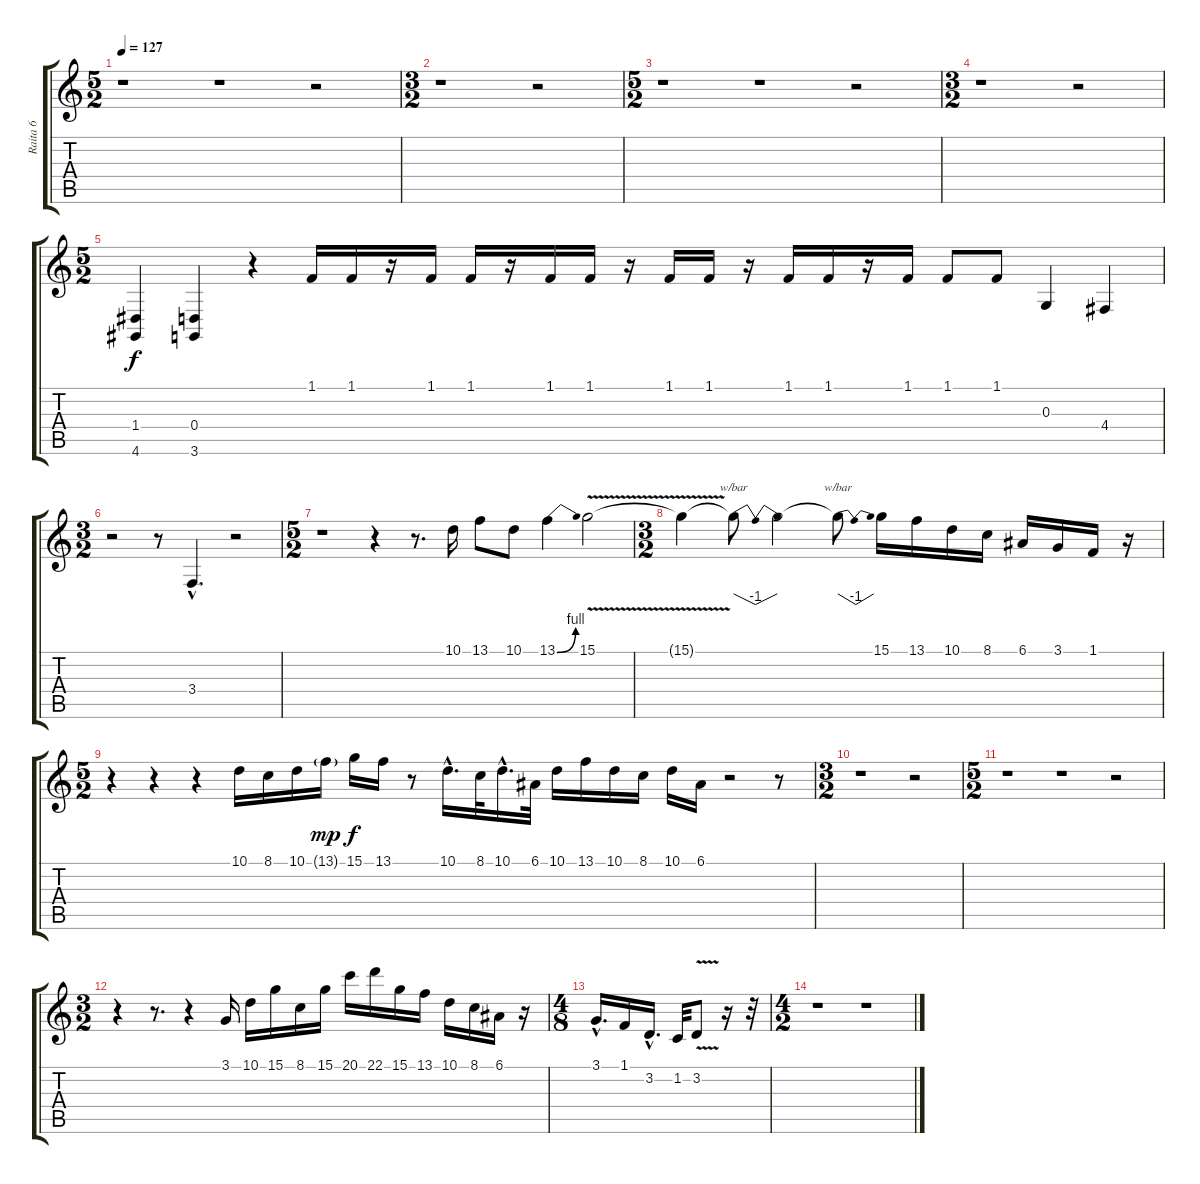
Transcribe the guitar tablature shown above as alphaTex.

\track ("Raita 6" "Raita 6") {instrument lead8bassandlead}
\staff {score tabs}
\tuning (E4 B3 G3 D3 A2 E2) {hide}
\ts (5 2)
\tempo 127
\clef g2
\ks c
r.1{dy f} r.1 r.2 |
\ts (3 2)
r.1 r.2 |
\ts (5 2)
r.1 r.1 r.2 |
\ts (3 2)
r.1 r.2 |
\ts (5 2)
(1.4 4.6).4 (0.4 3.6).4 r.4 1.1.16 1.1.16 r.16 1.1.16 1.1.16 r.16 1.1.16 1.1.16 r.16 1.1.16 1.1.16 r.16 1.1.16 1.1.16 r.16 1.1.16 1.1.8 1.1.8 0.3.4 4.4.4 |
\ts (3 2)
r.2 r.8 3.4{hac}.4{d} r.2 |
\ts (5 2)
r.1 r.4 r.8{d} 10.1.16 13.1.8 10.1.8 13.1{be (bend 0 0 60 4)}.4 15.1{v}.2 |
\ts (3 2)
15.1{t}.4 15.1{t}.8{tbe (dip default 0 0 30 -4 60 0)} 15.1{t}.2 15.1{t}.8{tbe (dip default 0 0 30 -4 60 0)} 15.1.16 13.1.16 10.1.16 8.1.16 6.1.16 3.1.16 1.1.16 r.16 |
\ts (5 2)
r.4 r.4 r.4 10.1.16 8.1.16 10.1.16 13.1{g}.16{dy mp} 15.1.16{dy f} 13.1.16 r.8 10.1{hac}.16{d} 8.1.32 10.1{hac}.16{d} 6.1.32 10.1.16 13.1.16 10.1.16 8.1.16 10.1.16 6.1.16 r.2 r.8 |
\ts (3 2)
r.1 r.2 |
\ts (5 2)
r.1 r.1 r.2 |
\ts (3 2)
r.4 r.8{d} r.4 3.1.16 10.1.16 15.1.16 8.1.16 15.1.16 20.1.16 22.1.16 15.1.16 13.1.16 10.1.16 8.1.16 6.1.16 r.16 |
\ts (4 8)
3.1{hac}.16{d} 1.1.16 3.2{hac}.16{d} 1.2.32 3.2{v}.8 r.16 r.32 |
\ts (4 2)
r.1 r.1
